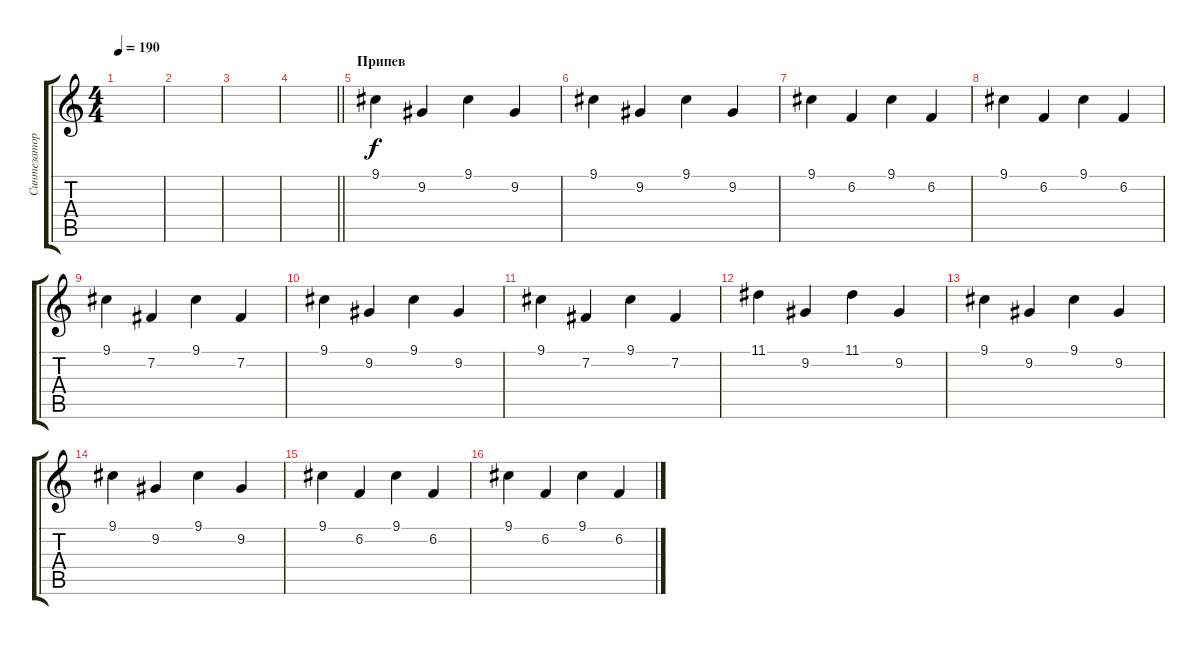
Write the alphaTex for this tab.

\track ("Синтезатор" "Синтезатор") {instrument stringensemble1}
\staff {score tabs}
\tuning (E4 B3 G3 D3 A2 E2) {hide}
\ts (4 4)
\tempo 190
\clef g2
\ks c
|
|
|
\barLineRight lightlight
|
\section ("" "Припев")
9.1.4 9.2.4 9.1.4 9.2.4 |
9.1.4 9.2.4 9.1.4 9.2.4 |
9.1.4 6.2.4 9.1.4 6.2.4 |
9.1.4 6.2.4 9.1.4 6.2.4 |
9.1.4 7.2.4 9.1.4 7.2.4 |
9.1.4 9.2.4 9.1.4 9.2.4 |
9.1.4 7.2.4 9.1.4 7.2.4 |
11.1.4 9.2.4 11.1.4 9.2.4 |
9.1.4 9.2.4 9.1.4 9.2.4 |
9.1.4 9.2.4 9.1.4 9.2.4 |
9.1.4 6.2.4 9.1.4 6.2.4 |
9.1.4 6.2.4 9.1.4 6.2.4
